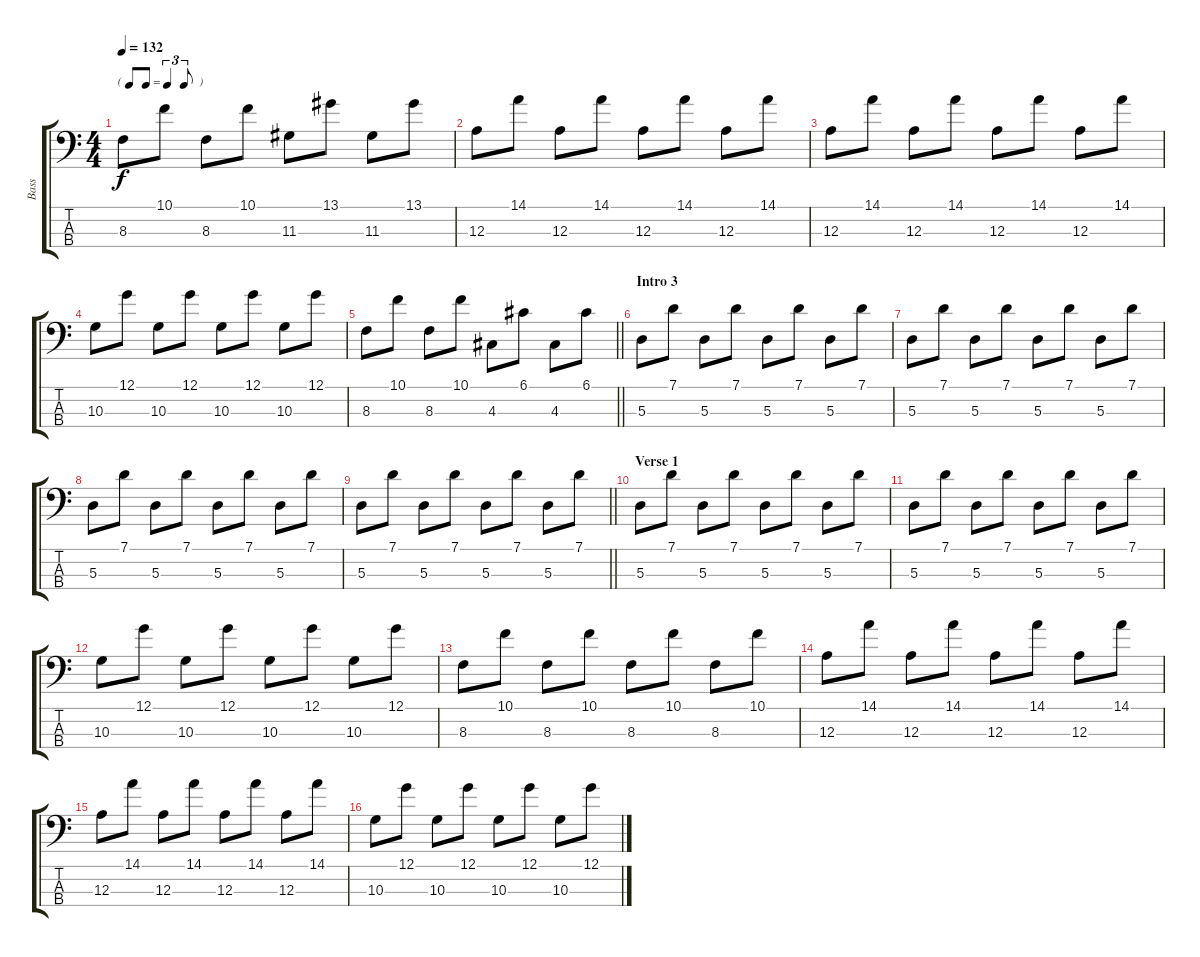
\track ("Bass" "Bass") {instrument distortionguitar}
\staff {score tabs}
\tuning (G2 D2 A1 E1) {hide}
\ts (4 4)
\tf triplet8th
\tempo 132
\clef f4
\ks c
8.3.8{dy f} 10.1.8 8.3.8 10.1.8 11.3.8 13.1.8 11.3.8 13.1.8 |
12.3.8 14.1.8 12.3.8 14.1.8 12.3.8 14.1.8 12.3.8 14.1.8 |
12.3.8 14.1.8 12.3.8 14.1.8 12.3.8 14.1.8 12.3.8 14.1.8 |
10.3.8 12.1.8 10.3.8 12.1.8 10.3.8 12.1.8 10.3.8 12.1.8 |
\barLineRight lightlight
8.3.8 10.1.8 8.3.8 10.1.8 4.3.8 6.1.8 4.3.8 6.1.8 |
\section ("" "Intro 3")
5.3.8 7.1.8 5.3.8 7.1.8 5.3.8 7.1.8 5.3.8 7.1.8 |
5.3.8 7.1.8 5.3.8 7.1.8 5.3.8 7.1.8 5.3.8 7.1.8 |
5.3.8 7.1.8 5.3.8 7.1.8 5.3.8 7.1.8 5.3.8 7.1.8 |
\barLineRight lightlight
5.3.8 7.1.8 5.3.8 7.1.8 5.3.8 7.1.8 5.3.8 7.1.8 |
\section ("" "Verse 1")
5.3.8 7.1.8 5.3.8 7.1.8 5.3.8 7.1.8 5.3.8 7.1.8 |
5.3.8 7.1.8 5.3.8 7.1.8 5.3.8 7.1.8 5.3.8 7.1.8 |
10.3.8 12.1.8 10.3.8 12.1.8 10.3.8 12.1.8 10.3.8 12.1.8 |
8.3.8 10.1.8 8.3.8 10.1.8 8.3.8 10.1.8 8.3.8 10.1.8 |
12.3.8 14.1.8 12.3.8 14.1.8 12.3.8 14.1.8 12.3.8 14.1.8 |
12.3.8 14.1.8 12.3.8 14.1.8 12.3.8 14.1.8 12.3.8 14.1.8 |
10.3.8 12.1.8 10.3.8 12.1.8 10.3.8 12.1.8 10.3.8 12.1.8
